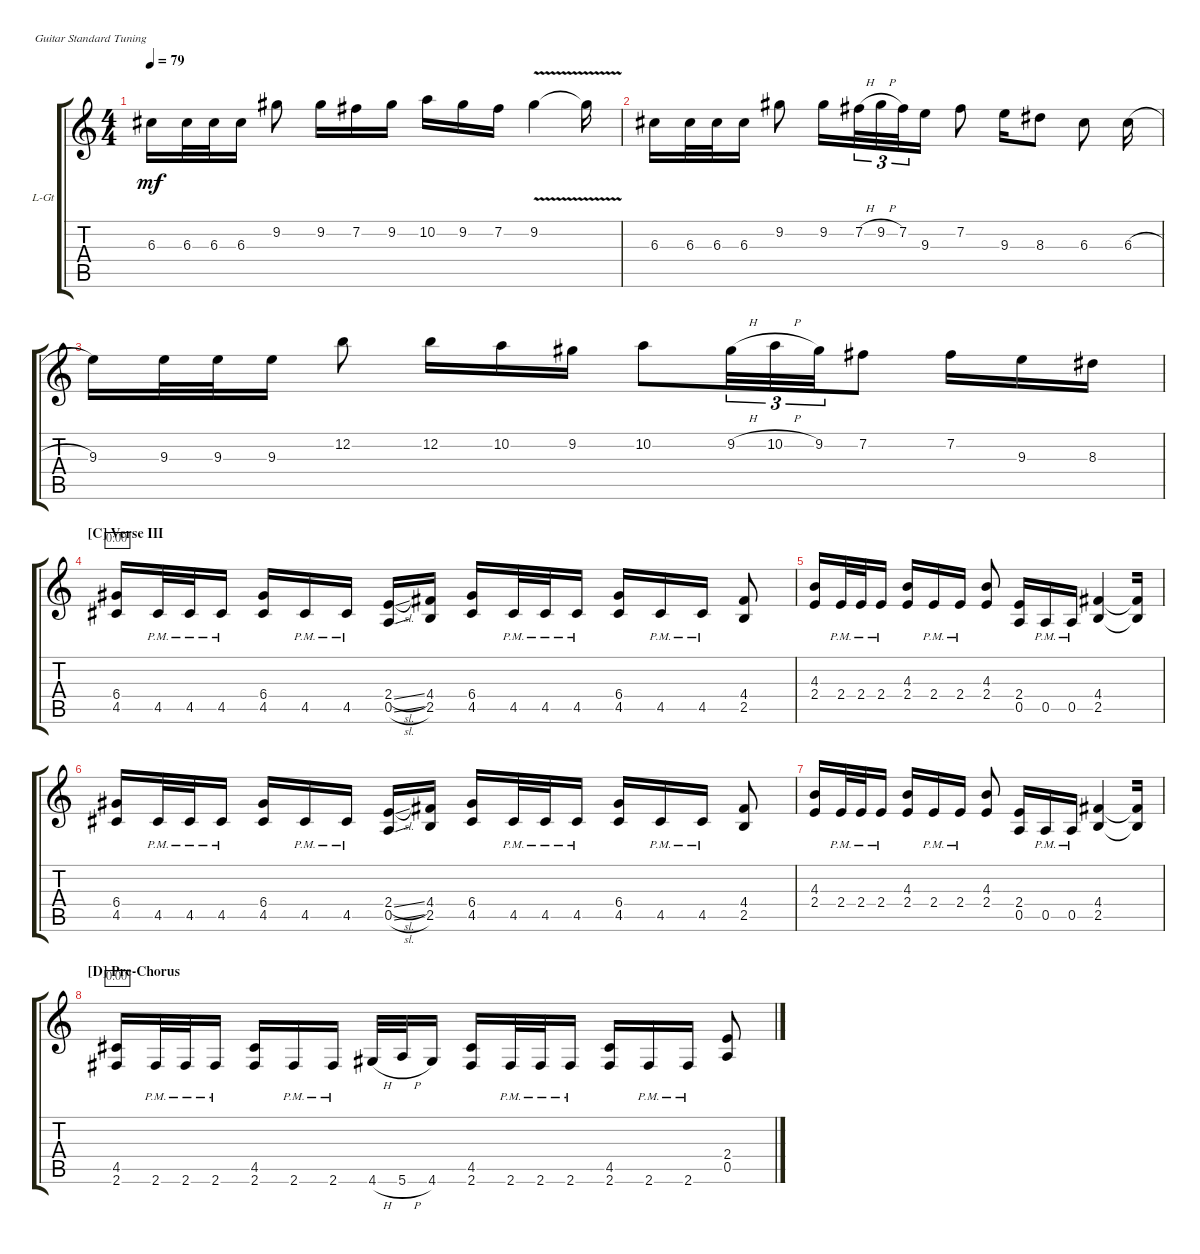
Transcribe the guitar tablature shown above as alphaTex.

\defaultSystemsLayout 4
\bracketExtendMode groupsimilarinstruments
\firstSystemTrackNameOrientation horizontal
\otherSystemsTrackNameOrientation horizontal
\track ("Lead Guitar" "L-Gt") {instrument distortionguitar}
\staff {score tabs}
\tuning (E4 B3 G3 D3 A2 E2)
\ts (4 4)
\tempo 79
\clef g2
\ks c
6.3.16{dy mf beam merge} 6.3.32{beam merge} 6.3.32{beam merge} 6.3.16{beam split} 9.2.8{beam split} 9.2.16{beam merge} 7.2.16 9.2.16 10.2.16 9.2.16{beam merge} 7.2.16{beam split} 9.2{v}.4 9.2{v t}.16 |
6.3.16{beam merge} 6.3.32{beam merge} 6.3.32{beam merge} 6.3.16{beam split} 9.2.8{beam split} 9.2.16{beam merge} 7.2{h}.32{tu (3 2) beam merge} 9.2{h}.32{tu (3 2) beam merge} 7.2.32{tu (3 2) beam merge} 9.3.16{beam split} 7.2.8{beam split} 9.3.16 8.3.8{beam split} 6.3.8{beam split} 6.3{h}.16 |
9.3.16{beam merge} 9.3.32{beam merge} 9.3.32{beam merge} 9.3.16{beam split} 12.2.8{beam split} 12.2.16 10.2.16{beam merge} 9.2.16{beam split} 10.2.8{beam merge} 9.2{h}.32{tu (3 2) beam merge} 10.2{h}.32{tu (3 2) beam merge} 9.2.32{tu (3 2) beam merge} 7.2.8{beam split} 7.2.16 9.3.16 8.3.16 |
\section ("C" "Verse III")
(4.5 6.4).16{beam merge timer} 4.5{pm}.32 4.5{pm}.32 4.5{pm}.16{beam split} (4.5 6.4).16{beam merge} 4.5{pm}.16 4.5{pm}.16{beam split} (0.5{sl} 2.4{sl}).16{beam merge} (2.5 4.4).16 (4.5 6.4).16{beam merge} 4.5{pm}.32 4.5{pm}.32 4.5{pm}.16{beam split} (4.5 6.4).16{beam merge} 4.5{pm}.16 4.5{pm}.16{beam split} (2.5 4.4).8{beam split} |
(2.4 4.3).16{beam merge} 2.4{pm}.32 2.4{pm}.32 2.4{pm}.16{beam split} (2.4 4.3).16{beam merge} 2.4{pm}.16 2.4{pm}.16{beam split} (2.4 4.3).8{beam split} (0.5 2.4).16{beam merge} 0.5{pm}.16 0.5{pm}.16{beam split} (2.5 4.4).4{beam merge} (2.5{t} 4.4{t}).16 |
(4.5 6.4).16{beam merge} 4.5{pm}.32 4.5{pm}.32 4.5{pm}.16{beam split} (4.5 6.4).16{beam merge} 4.5{pm}.16 4.5{pm}.16{beam split} (0.5{sl} 2.4{sl}).16{beam merge} (2.5 4.4).16 (4.5 6.4).16{beam merge} 4.5{pm}.32 4.5{pm}.32 4.5{pm}.16{beam split} (4.5 6.4).16{beam merge} 4.5{pm}.16 4.5{pm}.16{beam split} (2.5 4.4).8{beam split} |
(2.4 4.3).16{beam merge} 2.4{pm}.32 2.4{pm}.32 2.4{pm}.16{beam split} (2.4 4.3).16{beam merge} 2.4{pm}.16 2.4{pm}.16{beam split} (2.4 4.3).8{beam split} (0.5 2.4).16{beam merge} 0.5{pm}.16 0.5{pm}.16{beam split} (2.5 4.4).4{beam merge} (2.5{t} 4.4{t}).16 |
\section ("D" "Pre-Chorus")
(4.5 2.6).16{beam merge timer} 2.6{pm}.32 2.6{pm}.32 2.6{pm}.16{beam split} (4.5 2.6).16{beam merge} 2.6{pm}.16 2.6{pm}.16{beam split} 4.6{h}.32{beam merge} 5.6{h}.32{beam merge} 4.6.16 (4.5 2.6).16{beam merge} 2.6{pm}.32 2.6{pm}.32 2.6{pm}.16{beam split} (4.5 2.6).16{beam merge} 2.6{pm}.16 2.6{pm}.16{beam split} (0.5 2.4).8{beam split}
